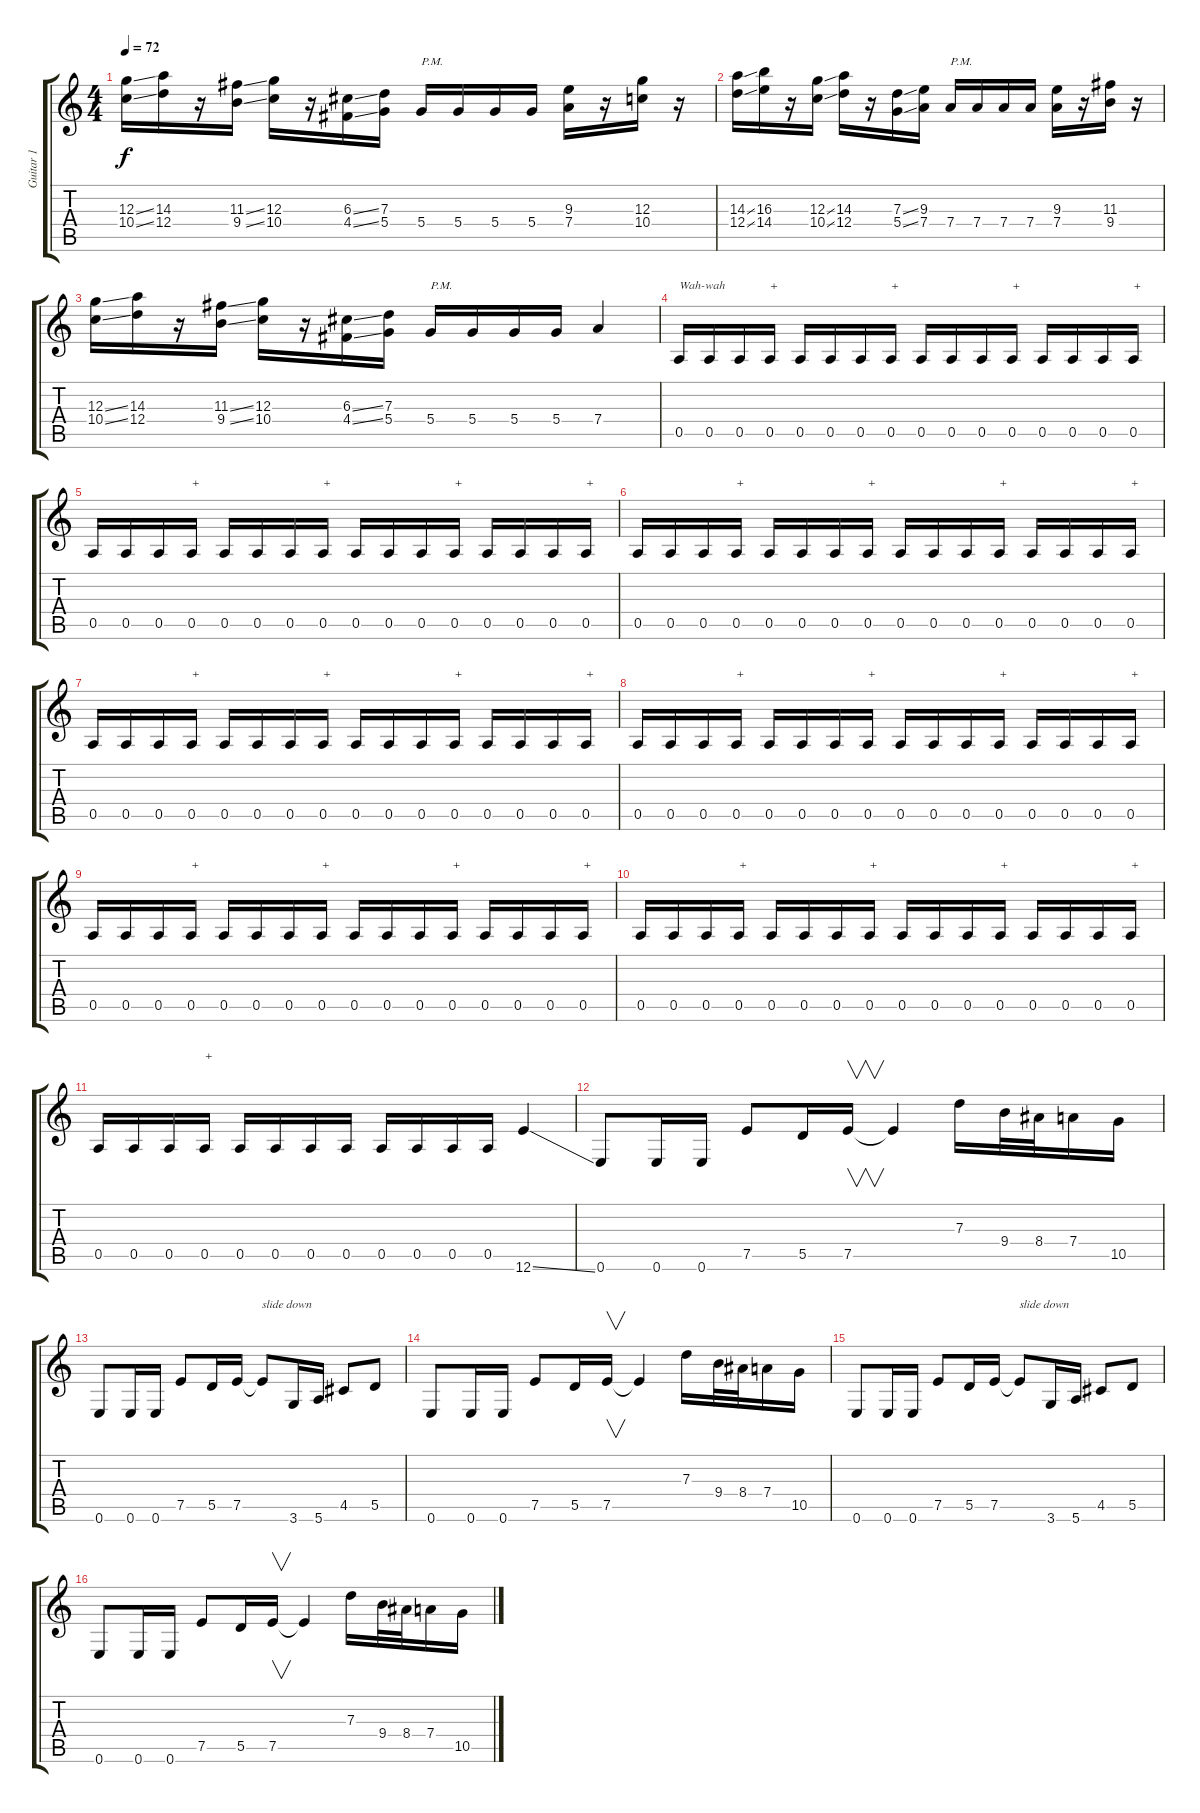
\track ("Guitar 1" "Guitar 1") {instrument distortionguitar}
\staff {score tabs}
\tuning (E4 B3 G3 D3 A2 E2) {hide}
\ts (4 4)
\tempo 72
\clef g2
\ks c
(12.3{ss} 10.4{ss}).16{dy f} (14.3 12.4).16 r.16 (11.3{ss} 9.4{ss}).16 (12.3 10.4).16 r.16 (6.3{ss} 4.4{ss}).16 (7.3 5.4).16 5.4.16{txt "P.M."} 5.4.16 5.4.16 5.4.16 (9.3 7.4).16 r.16 (12.3 10.4).16 r.16 |
(14.3{ss} 12.4{ss}).16 (16.3 14.4).16 r.16 (12.3{ss} 10.4{ss}).16 (14.3 12.4).16 r.16 (7.3{ss} 5.4{ss}).16 (9.3 7.4).16 7.4.16{txt "P.M."} 7.4.16 7.4.16 7.4.16 (9.3 7.4).16 r.16 (11.3 9.4).16 r.16 |
(12.3{ss} 10.4{ss}).16 (14.3 12.4).16 r.16 (11.3{ss} 9.4{ss}).16 (12.3 10.4).16 r.16 (6.3{ss} 4.4{ss}).16 (7.3 5.4).16 5.4.16{txt "P.M."} 5.4.16 5.4.16 5.4.16 7.4.4 |
0.5.16{txt "Wah-wah"} 0.5.16 0.5.16 0.5.16{txt "+"} 0.5.16 0.5.16 0.5.16 0.5.16{txt "+"} 0.5.16 0.5.16 0.5.16 0.5.16{txt "+"} 0.5.16 0.5.16 0.5.16 0.5.16{txt "+"} |
0.5.16 0.5.16 0.5.16 0.5.16{txt "+"} 0.5.16 0.5.16 0.5.16 0.5.16{txt "+"} 0.5.16 0.5.16 0.5.16 0.5.16{txt "+"} 0.5.16 0.5.16 0.5.16 0.5.16{txt "+"} |
0.5.16 0.5.16 0.5.16 0.5.16{txt "+"} 0.5.16 0.5.16 0.5.16 0.5.16{txt "+"} 0.5.16 0.5.16 0.5.16 0.5.16{txt "+"} 0.5.16 0.5.16 0.5.16 0.5.16{txt "+"} |
0.5.16 0.5.16 0.5.16 0.5.16{txt "+"} 0.5.16 0.5.16 0.5.16 0.5.16{txt "+"} 0.5.16 0.5.16 0.5.16 0.5.16{txt "+"} 0.5.16 0.5.16 0.5.16 0.5.16{txt "+"} |
0.5.16 0.5.16 0.5.16 0.5.16{txt "+"} 0.5.16 0.5.16 0.5.16 0.5.16{txt "+"} 0.5.16 0.5.16 0.5.16 0.5.16{txt "+"} 0.5.16 0.5.16 0.5.16 0.5.16{txt "+"} |
0.5.16 0.5.16 0.5.16 0.5.16{txt "+"} 0.5.16 0.5.16 0.5.16 0.5.16{txt "+"} 0.5.16 0.5.16 0.5.16 0.5.16{txt "+"} 0.5.16 0.5.16 0.5.16 0.5.16{txt "+"} |
0.5.16 0.5.16 0.5.16 0.5.16{txt "+"} 0.5.16 0.5.16 0.5.16 0.5.16{txt "+"} 0.5.16 0.5.16 0.5.16 0.5.16{txt "+"} 0.5.16 0.5.16 0.5.16 0.5.16{txt "+"} |
0.5.16 0.5.16 0.5.16 0.5.16{txt "+"} 0.5.16 0.5.16 0.5.16 0.5.16 0.5.16 0.5.16 0.5.16 0.5.16 12.6{ss}.4 |
0.6.8 0.6.16 0.6.16 7.5.8 5.5.16 7.5.16{v} 7.5{t}.4 7.3.16 9.4.32 8.4.32 7.4.16 10.5.16 |
0.6.8 0.6.16 0.6.16 7.5.8 5.5.16 7.5.16 7.5{t}.8{txt "slide down"} 3.6.16 5.6.16 4.5.8 5.5.8 |
0.6.8 0.6.16 0.6.16 7.5.8 5.5.16 7.5.16{v} 7.5{t}.4 7.3.16 9.4.32 8.4.32 7.4.16 10.5.16 |
0.6.8 0.6.16 0.6.16 7.5.8 5.5.16 7.5.16 7.5{t}.8{txt "slide down"} 3.6.16 5.6.16 4.5.8 5.5.8 |
0.6.8 0.6.16 0.6.16 7.5.8 5.5.16 7.5.16{v} 7.5{t}.4 7.3.16 9.4.32 8.4.32 7.4.16 10.5.16
